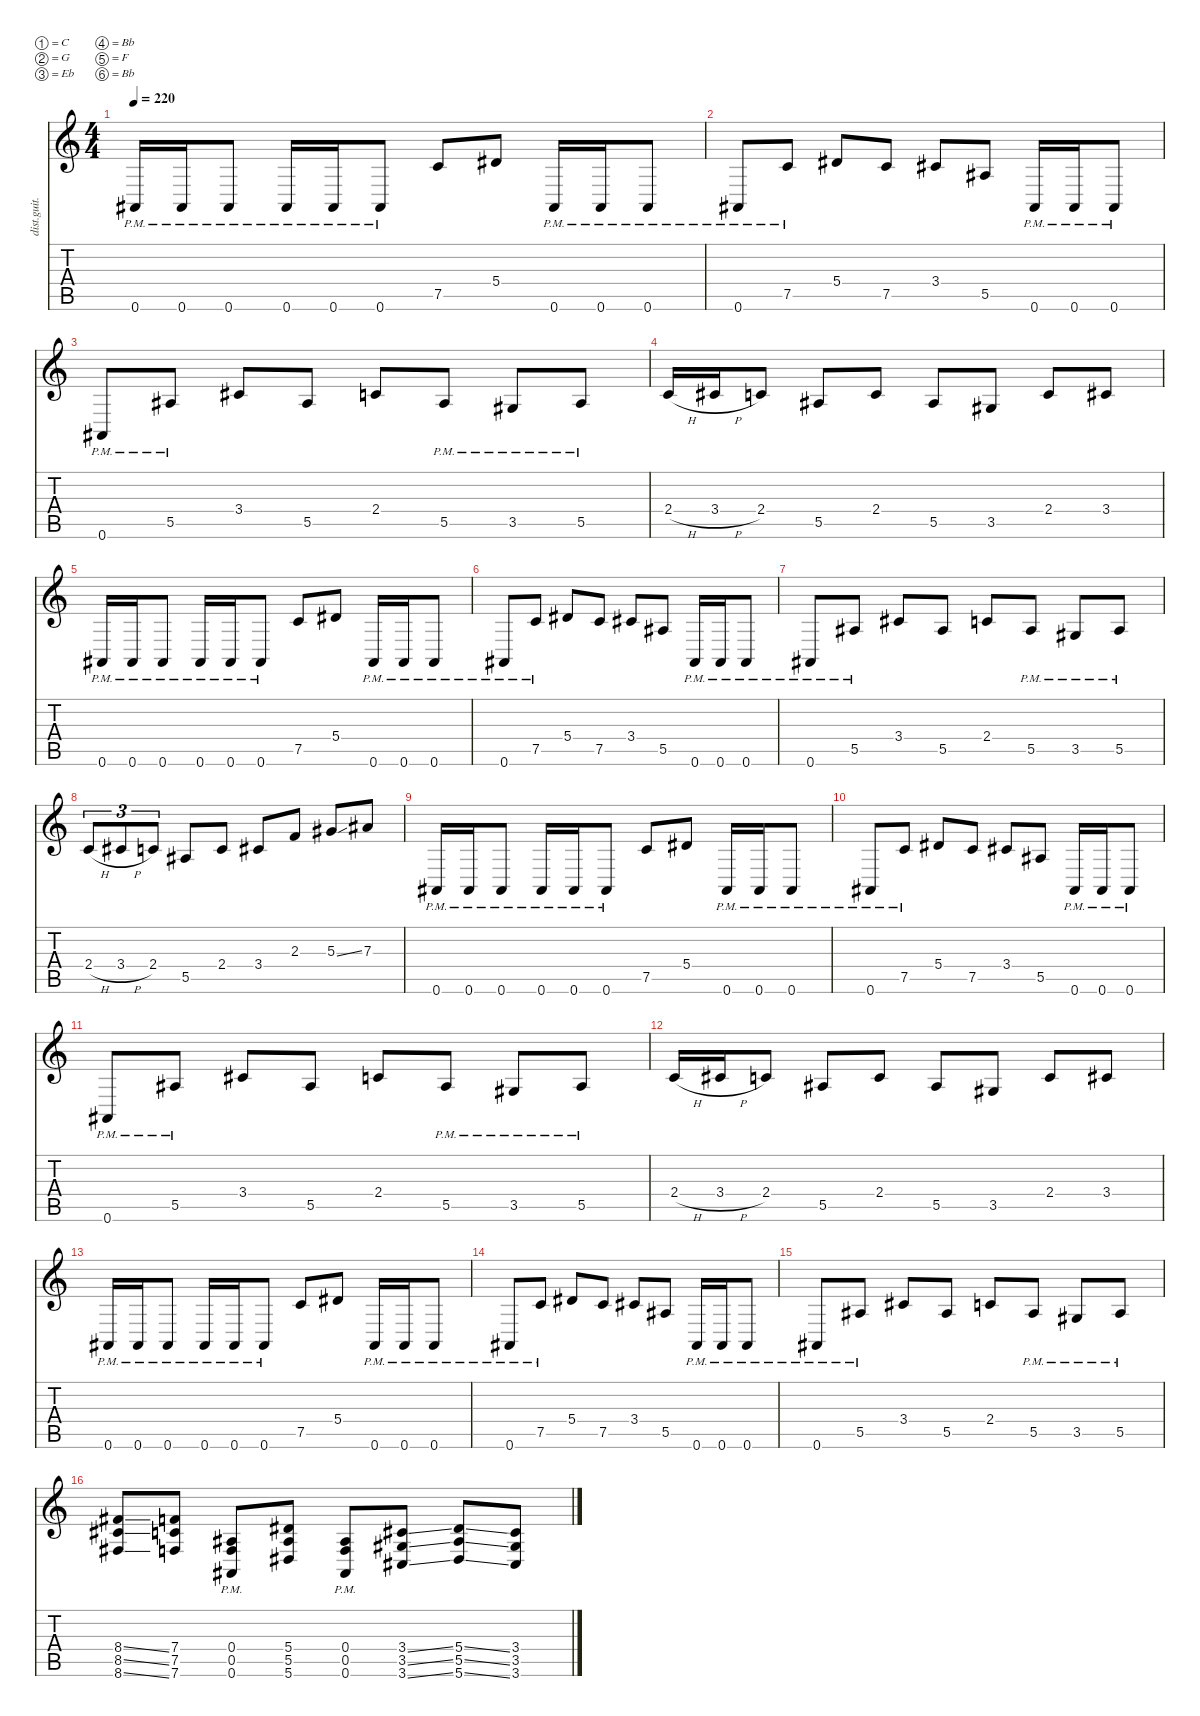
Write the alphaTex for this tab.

\defaultSystemsLayout 4
\hideDynamics
\bracketExtendMode nobrackets
\track ("riff R" "dist.guit.") {instrument distortionguitar}
\staff {score tabs}
\tuning (C4 G3 Eb3 Bb2 F2 Bb1)
\ts (4 4)
\tempo 220
\clef g2
\ks c
0.6{pm acc #}.16{dy mf beam Up} 0.6{pm acc #}.16{beam Up} 0.6{pm acc #}.8{beam Up} 0.6{pm acc #}.16{beam Up} 0.6{pm acc #}.16{beam Up} 0.6{pm acc #}.8{beam Up} 7.5.8{beam Up} 5.4{acc #}.8{beam Up} 0.6{pm acc #}.16{beam Up} 0.6{pm acc #}.16{beam Up} 0.6{pm acc #}.8{beam Up} |
0.6{pm acc #}.8{beam Up} 7.5{pm}.8{beam Up} 5.4{acc #}.8{beam Up} 7.5.8{beam Up} 3.4{acc #}.8{beam Up} 5.5{acc #}.8{beam Up} 0.6{pm acc #}.16{beam Up} 0.6{pm acc #}.16{beam Up} 0.6{pm acc #}.8{beam Up} |
0.6{pm acc #}.8{beam Up} 5.5{pm acc #}.8{beam Up} 3.4{acc #}.8{beam Up} 5.5{acc #}.8{beam Up} 2.4.8{beam Up} 5.5{pm acc #}.8{beam Up} 3.5{pm acc #}.8{beam Up} 5.5{pm acc #}.8{beam Up} |
2.4{h}.16{beam Up} 3.4{h acc #}.16{beam Up} 2.4.8{beam Up} 5.5{acc #}.8{beam Up} 2.4.8{beam Up} 5.5{acc #}.8{beam Up} 3.5{acc #}.8{beam Up} 2.4.8{beam Up} 3.4{acc #}.8{beam Up} |
0.6{pm acc #}.16{beam Up} 0.6{pm acc #}.16{beam Up} 0.6{pm acc #}.8{beam Up} 0.6{pm acc #}.16{beam Up} 0.6{pm acc #}.16{beam Up} 0.6{pm acc #}.8{beam Up} 7.5.8{beam Up} 5.4{acc #}.8{beam Up} 0.6{pm acc #}.16{beam Up} 0.6{pm acc #}.16{beam Up} 0.6{pm acc #}.8{beam Up} |
0.6{pm acc #}.8{beam Up} 7.5{pm}.8{beam Up} 5.4{acc #}.8{beam Up} 7.5.8{beam Up} 3.4{acc #}.8{beam Up} 5.5{acc #}.8{beam Up} 0.6{pm acc #}.16{beam Up} 0.6{pm acc #}.16{beam Up} 0.6{pm acc #}.8{beam Up} |
0.6{pm acc #}.8{beam Up} 5.5{pm acc #}.8{beam Up} 3.4{acc #}.8{beam Up} 5.5{acc #}.8{beam Up} 2.4.8{beam Up} 5.5{pm acc #}.8{beam Up} 3.5{pm acc #}.8{beam Up} 5.5{pm acc #}.8{beam Up} |
2.4{h}.8{tu (3 2) beam Up} 3.4{h acc #}.8{tu (3 2) beam Up} 2.4.8{tu (3 2) beam Up} 5.5{acc #}.8{beam Up} 2.4.8{beam Up} 3.4{acc #}.8{beam Up} 2.3.8{beam Up} 5.3{ss acc #}.8{beam Up} 7.3{acc #}.8{beam Up} |
0.6{pm acc #}.16{beam Up} 0.6{pm acc #}.16{beam Up} 0.6{pm acc #}.8{beam Up} 0.6{pm acc #}.16{beam Up} 0.6{pm acc #}.16{beam Up} 0.6{pm acc #}.8{beam Up} 7.5.8{beam Up} 5.4{acc #}.8{beam Up} 0.6{pm acc #}.16{beam Up} 0.6{pm acc #}.16{beam Up} 0.6{pm acc #}.8{beam Up} |
0.6{pm acc #}.8{beam Up} 7.5{pm}.8{beam Up} 5.4{acc #}.8{beam Up} 7.5.8{beam Up} 3.4{acc #}.8{beam Up} 5.5{acc #}.8{beam Up} 0.6{pm acc #}.16{beam Up} 0.6{pm acc #}.16{beam Up} 0.6{pm acc #}.8{beam Up} |
0.6{pm acc #}.8{beam Up} 5.5{pm acc #}.8{beam Up} 3.4{acc #}.8{beam Up} 5.5{acc #}.8{beam Up} 2.4.8{beam Up} 5.5{pm acc #}.8{beam Up} 3.5{pm acc #}.8{beam Up} 5.5{pm acc #}.8{beam Up} |
2.4{h}.16{beam Up} 3.4{h acc #}.16{beam Up} 2.4.8{beam Up} 5.5{acc #}.8{beam Up} 2.4.8{beam Up} 5.5{acc #}.8{beam Up} 3.5{acc #}.8{beam Up} 2.4.8{beam Up} 3.4{acc #}.8{beam Up} |
0.6{pm acc #}.16{beam Up} 0.6{pm acc #}.16{beam Up} 0.6{pm acc #}.8{beam Up} 0.6{pm acc #}.16{beam Up} 0.6{pm acc #}.16{beam Up} 0.6{pm acc #}.8{beam Up} 7.5.8{beam Up} 5.4{acc #}.8{beam Up} 0.6{pm acc #}.16{beam Up} 0.6{pm acc #}.16{beam Up} 0.6{pm acc #}.8{beam Up} |
0.6{pm acc #}.8{beam Up} 7.5{pm}.8{beam Up} 5.4{acc #}.8{beam Up} 7.5.8{beam Up} 3.4{acc #}.8{beam Up} 5.5{acc #}.8{beam Up} 0.6{pm acc #}.16{beam Up} 0.6{pm acc #}.16{beam Up} 0.6{pm acc #}.8{beam Up} |
0.6{pm acc #}.8{beam Up} 5.5{pm acc #}.8{beam Up} 3.4{acc #}.8{beam Up} 5.5{acc #}.8{beam Up} 2.4.8{beam Up} 5.5{pm acc #}.8{beam Up} 3.5{pm acc #}.8{beam Up} 5.5{pm acc #}.8{beam Up} |
(8.6{ss acc #} 8.4{ss acc #} 8.5{ss acc #}).8{beam Up} (7.6 7.5 7.4).8{beam Up} (0.6{pm acc #} 0.4{pm acc #} 0.5{pm}).8{beam Up} (5.6{acc #} 5.5{acc #} 5.4{acc #}).8{beam Up} (0.6{pm acc #} 0.4{pm acc #} 0.5{pm}).8{beam Up} (3.6{ss acc #} 3.5{ss acc #} 3.4{ss acc #}).8{beam Up} (5.6{ss acc #} 5.4{ss acc #} 5.5{ss acc #}).8{beam Up} (3.6{acc #} 3.5{acc #} 3.4{acc #}).8{beam Up}
